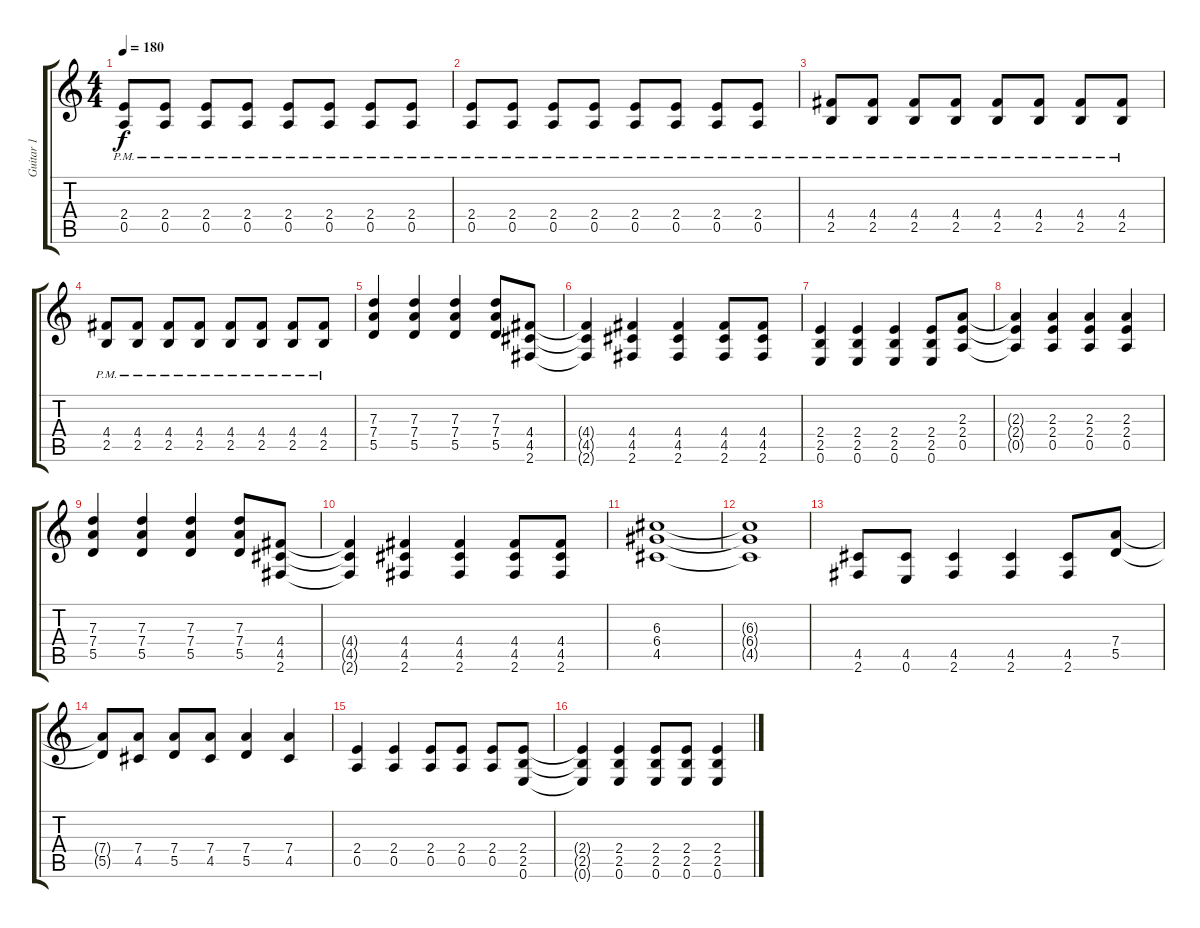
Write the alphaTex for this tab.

\track ("Guitar 1" "Guitar 1") {instrument overdrivenguitar}
\staff {score tabs}
\tuning (E4 B3 G3 D3 A2 E2) {hide}
\ts (4 4)
\tempo 180
\clef g2
\ks c
(2.4{pm} 0.5{pm}).8{dy f} (2.4{pm} 0.5{pm}).8 (2.4{pm} 0.5{pm}).8 (2.4{pm} 0.5{pm}).8 (2.4{pm} 0.5{pm}).8 (2.4{pm} 0.5{pm}).8 (2.4{pm} 0.5{pm}).8 (2.4{pm} 0.5{pm}).8 |
(2.4{pm} 0.5{pm}).8 (2.4{pm} 0.5{pm}).8 (2.4{pm} 0.5{pm}).8 (2.4{pm} 0.5{pm}).8 (2.4{pm} 0.5{pm}).8 (2.4{pm} 0.5{pm}).8 (2.4{pm} 0.5{pm}).8 (2.4{pm} 0.5{pm}).8 |
(4.4{pm} 2.5{pm}).8 (4.4{pm} 2.5{pm}).8 (4.4{pm} 2.5{pm}).8 (4.4{pm} 2.5{pm}).8 (4.4{pm} 2.5{pm}).8 (4.4{pm} 2.5{pm}).8 (4.4{pm} 2.5{pm}).8 (4.4{pm} 2.5{pm}).8 |
(4.4{pm} 2.5{pm}).8 (4.4{pm} 2.5{pm}).8 (4.4{pm} 2.5{pm}).8 (4.4{pm} 2.5{pm}).8 (4.4{pm} 2.5{pm}).8 (4.4{pm} 2.5{pm}).8 (4.4{pm} 2.5{pm}).8 (4.4{pm} 2.5{pm}).8 |
(7.3 7.4 5.5).4 (7.3 7.4 5.5).4 (7.3 7.4 5.5).4 (7.3 7.4 5.5).8 (4.4 4.5 2.6).8 |
(4.4{t} 4.5{t} 2.6{t}).4 (4.4 4.5 2.6).4 (4.4 4.5 2.6).4 (4.4 4.5 2.6).8 (4.4 4.5 2.6).8 |
(2.4 2.5 0.6).4 (2.4 2.5 0.6).4 (2.4 2.5 0.6).4 (2.4 2.5 0.6).8 (2.3 2.4 0.5).8 |
(2.3{t} 2.4{t} 0.5{t}).4 (2.3 2.4 0.5).4 (2.3 2.4 0.5).4 (2.3 2.4 0.5).4 |
(7.3 7.4 5.5).4 (7.3 7.4 5.5).4 (7.3 7.4 5.5).4 (7.3 7.4 5.5).8 (4.4 4.5 2.6).8 |
(4.4{t} 4.5{t} 2.6{t}).4 (4.4 4.5 2.6).4 (4.4 4.5 2.6).4 (4.4 4.5 2.6).8 (4.4 4.5 2.6).8 |
(6.3 6.4 4.5).1 |
(6.3{t} 6.4{t} 4.5{t}).1 |
(4.5 2.6).8 (4.5 0.6).8 (4.5 2.6).4 (4.5 2.6).4 (4.5 2.6).8 (7.4 5.5).8 |
(7.4{t} 5.5{t}).8 (7.4 4.5).8 (7.4 5.5).8 (7.4 4.5).8 (7.4 5.5).4 (7.4 4.5).4 |
(2.4 0.5).4 (2.4 0.5).4 (2.4 0.5).8 (2.4 0.5).8 (2.4 0.5).8 (2.4 2.5 0.6).8 |
(2.4{t} 2.5{t} 0.6{t}).4 (2.4 2.5 0.6).4 (2.4 2.5 0.6).8 (2.4 2.5 0.6).8 (2.4 2.5 0.6).4
